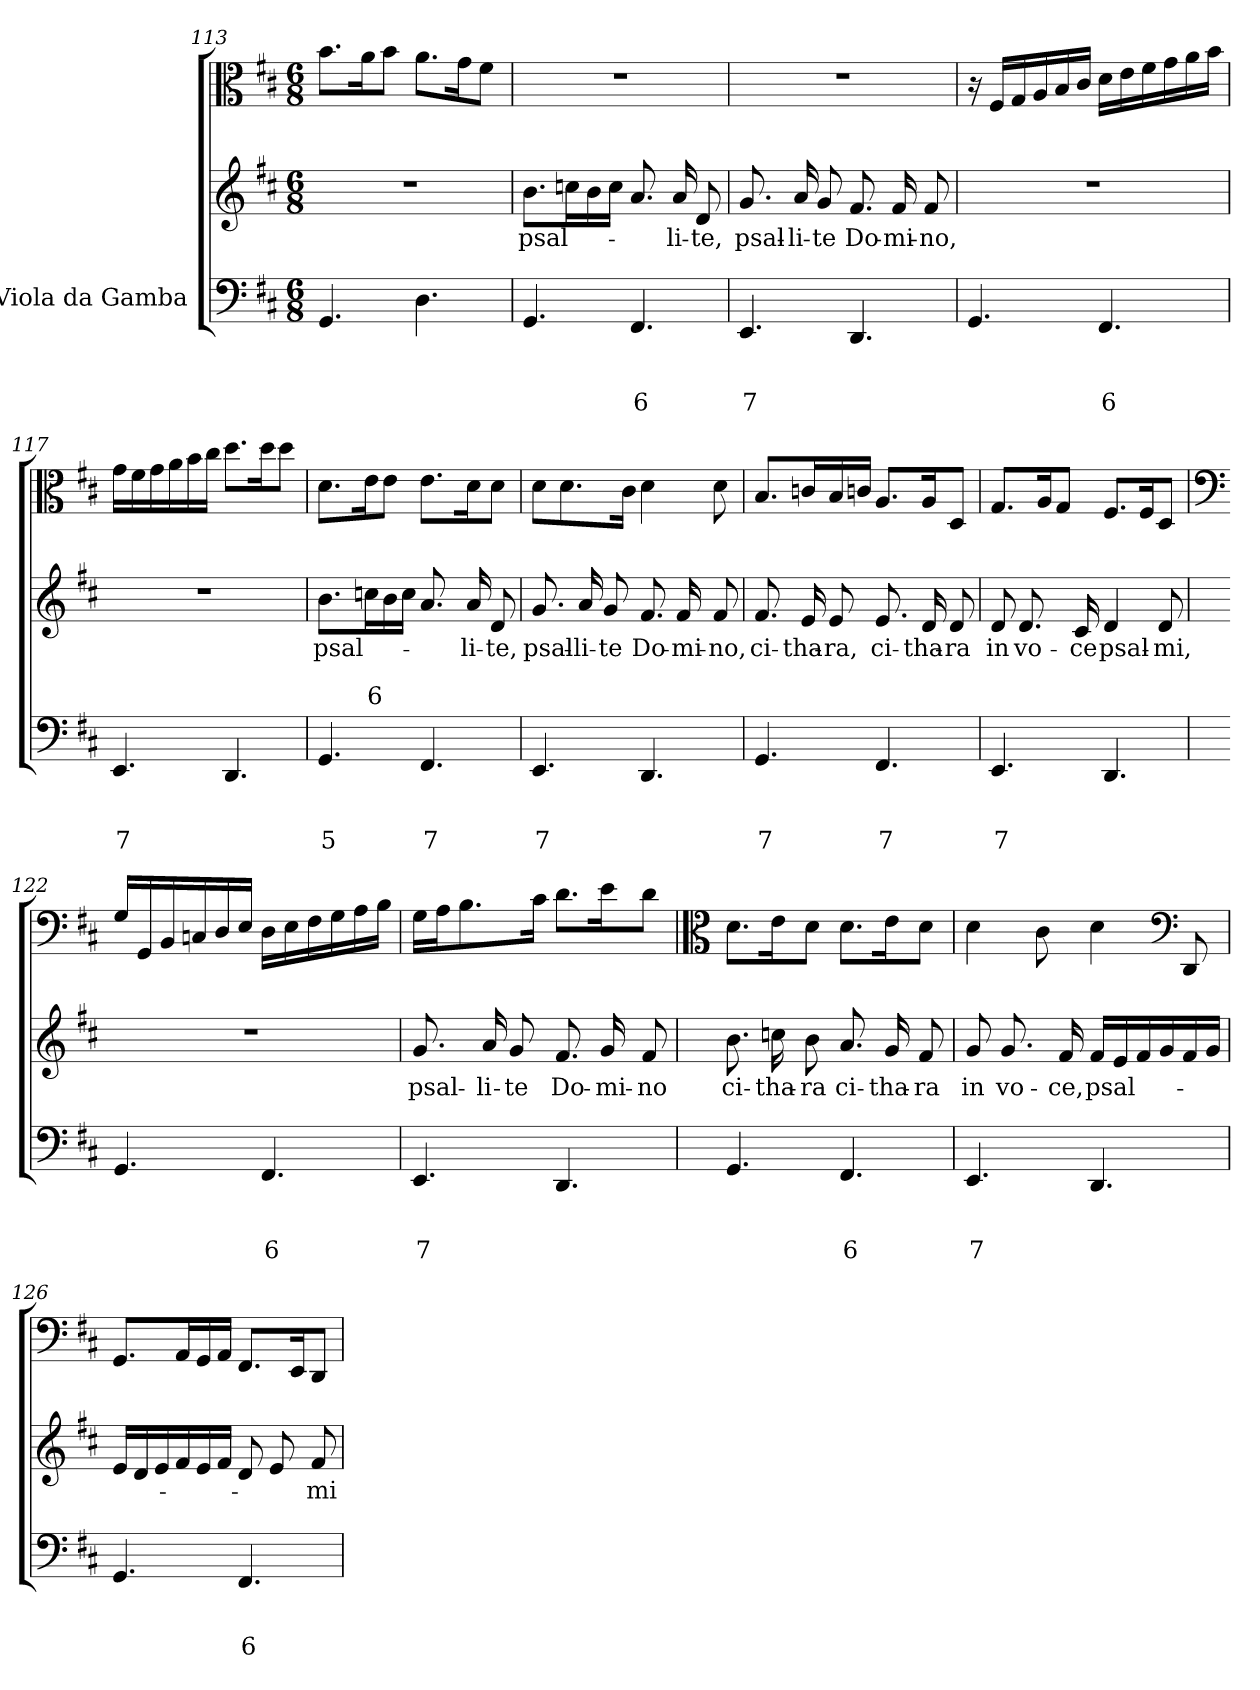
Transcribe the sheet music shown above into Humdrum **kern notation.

**kern	**text	**text	**text	**kern	**text	**text	**text	**kern
*part1	*part1	*part1	*part1	*part1	*part1	*part1	*part1	*part1
*staff3	*staff3	*staff3	*staff3	*staff2	*staff2	*staff2	*staff2	*staff1
*I"Viola da Gamba	*	*	*	*	*	*	*	*
*clefF4	*	*	*	*clefG2	*	*	*	*clefC3
*k[f#c#]	*	*	*	*k[f#c#]	*	*	*	*k[f#c#]
*D:	*	*	*	*D:	*	*	*	*D:
*M6/8	*	*	*	*M6/8	*	*	*	*M6/8
=113	=113	=113	=113	=113	=113	=113	=113	=113
4.GG/	.	.	.	2.r	.	.	.	8.b\L
.	.	.	.	.	.	.	.	16a\k
.	.	.	.	.	.	.	.	8b\J
4.D\	.	.	.	.	.	.	.	8.a\L
.	.	.	.	.	.	.	.	16g\k
.	.	.	.	.	.	.	.	8f#\J
=114	=114	=114	=114	=114	=114	=114	=114	=114
!	!	!	!	!	!LO:LY:b	!	!	!
4.GG/	.	.	.	8.b\L	psal-	.	.	2.r
.	.	.	.	16ccn\L	.	.	.	.
.	.	.	.	16b\	.	.	.	.
.	.	.	.	16cc\JJ	.	.	.	.
!	!	!	!LO:LY:b	!	!	!	!	!
4.FF#/	.	.	6	8.a/	.	.	.	.
!	!	!	!	!	!LO:LY:b	!	!	!
.	.	.	.	16a/	-li-	.	.	.
!	!	!	!	!	!LO:LY:b	!	!	!
.	.	.	.	8d/	-te,	.	.	.
=115	=115	=115	=115	=115	=115	=115	=115	=115
!	!	!	!LO:LY:b	!	!LO:LY:b	!	!	!
*^	*	*	*	*	*	*	*	*
4.EE/	8ryy	.	.	7	8.g/	psal-	.	.	2.r
.	8ryy	.	.	.	.	.	.	.	.
!	!	!	!	!	!	!LO:LY:b	!	!	!
.	.	.	.	.	16a/	-li-	.	.	.
!	!	!	!	!	!	!LO:LY:b	!	!	!
.	8ryy	.	.	.	8g/	-te	.	.	.
!	!	!	!	!	!	!LO:LY:b	!	!	!
4.DD/	4.ryy	.	.	.	8.f#/	Do-	.	.	.
!	!	!	!	!	!	!LO:LY:b	!	!	!
.	.	.	.	.	16f#/	-mi-	.	.	.
!	!	!	!	!	!	!LO:LY:b	!	!	!
.	.	.	.	.	8f#/	-no,	.	.	.
*v	*v	*	*	*	*	*	*	*	*
!!LO:LB:g=z
=116	=116	=116	=116	=116	=116	=116	=116	=116
4.GG/	.	.	.	2.r	.	.	.	16r
.	.	.	.	.	.	.	.	16F#/LL
.	.	.	.	.	.	.	.	16G/
.	.	.	.	.	.	.	.	16A/
.	.	.	.	.	.	.	.	16B/
.	.	.	.	.	.	.	.	16c#/JJ
!	!	!	!LO:LY:b	!	!	!	!	!
4.FF#/	.	.	6	.	.	.	.	16d\LL
.	.	.	.	.	.	.	.	16e\
.	.	.	.	.	.	.	.	16f#\
.	.	.	.	.	.	.	.	16g\
.	.	.	.	.	.	.	.	16a\
.	.	.	.	.	.	.	.	16b\JJ
=117	=117	=117	=117	=117	=117	=117	=117	=117
!	!	!	!LO:LY:b	!	!	!	!	!
*^	*	*	*	*	*	*	*	*
4.EE/	8ryy	.	.	7	2.r	.	.	.	16g\LL
.	.	.	.	.	.	.	.	.	16f#\
.	8ryy	.	.	.	.	.	.	.	16g\
.	.	.	.	.	.	.	.	.	16a\
.	8ryy	.	.	.	.	.	.	.	16b\
.	.	.	.	.	.	.	.	.	16cc#\JJ
4.DD/	4.ryy	.	.	.	.	.	.	.	8.dd\L
.	.	.	.	.	.	.	.	.	16dd\k
.	.	.	.	.	.	.	.	.	8dd\J
=118	=118	=118	=118	=118	=118	=118	=118	=118	=118
!	!	!	!	!LO:LY:b	!	!LO:LY:b	!	!	!
4.GG/	8ryy	.	.	5	8.b\L	psal-	.	.	8.d\L
.	8ryy	.	.	.	.	.	.	.	.
!	!	!	!	!	!	!	!	!LO:LY:b	!
.	.	.	.	.	16ccn\L	.	.	6	16e\k
.	8ryy	.	.	.	16b\	.	.	.	8e\J
.	.	.	.	.	16cc\JJ	.	.	.	.
!	!	!	!	!LO:LY:b	!	!	!	!	!
4.FF#/	8ryy	.	.	7	8.a/	.	.	.	8.e\L
.	8ryy	.	.	.	.	.	.	.	.
!	!	!	!	!	!	!LO:LY:b	!	!	!
.	.	.	.	.	16a/	-li-	.	.	16d\k
!	!	!	!	!	!	!LO:LY:b	!	!	!
.	8ryy	.	.	.	8d/	-te,	.	.	8d\J
=119	=119	=119	=119	=119	=119	=119	=119	=119	=119
!	!	!	!	!LO:LY:b	!	!LO:LY:b	!	!	!
4.EE/	8ryy	.	.	7	8.g/	psal-	.	.	8d\L
.	8ryy	.	.	.	.	.	.	.	8.d\
!	!	!	!	!	!	!LO:LY:b	!	!	!
.	.	.	.	.	16a/	-li-	.	.	.
!	!	!	!	!	!	!LO:LY:b	!	!	!
.	8ryy	.	.	.	8g/	-te	.	.	.
.	.	.	.	.	.	.	.	.	16c#\Jk
!	!	!	!	!	!	!LO:LY:b	!	!	!
4.DD/	4.ryy	.	.	.	8.f#/	Do-	.	.	4d\
!	!	!	!	!	!	!LO:LY:b	!	!	!
.	.	.	.	.	16f#/	-mi-	.	.	.
!	!	!	!	!	!	!LO:LY:b	!	!	!
.	.	.	.	.	8f#/	-no,	.	.	8d\
!!LO:PB:g=z
=120	=120	=120	=120	=120	=120	=120	=120	=120	=120
!	!	!	!	!LO:LY:b	!	!LO:LY:b	!	!	!
4.GG/	8ryy	.	.	7	8.f#/	ci-	.	.	8.B/L
.	8ryy	.	.	.	.	.	.	.	.
!	!	!	!	!	!	!LO:LY:b	!	!	!
.	.	.	.	.	16e/	-tha-	.	.	16cn/L
!	!	!	!	!	!	!LO:LY:b	!	!	!
.	8ryy	.	.	.	8e/	-ra,	.	.	16B/
.	.	.	.	.	.	.	.	.	16cn/JJ
!	!	!	!	!LO:LY:b	!	!LO:LY:b	!	!	!
4.FF#/	8ryy	.	.	7	8.e/	ci-	.	.	8.A/L
.	8ryy	.	.	.	.	.	.	.	.
!	!	!	!	!	!	!LO:LY:b	!	!	!
.	.	.	.	.	16d/	-tha-	.	.	16A/k
!	!	!	!	!	!	!LO:LY:b	!	!	!
.	8ryy	.	.	.	8d/	-ra	.	.	8D/J
=121	=121	=121	=121	=121	=121	=121	=121	=121	=121
!	!	!	!	!LO:LY:b	!	!LO:LY:b	!	!	!
4.EE/	8ryy	.	.	7	8d/	in	.	.	8.G/L
!	!	!	!	!	!	!LO:LY:b	!	!	!
.	8ryy	.	.	.	8.d/	vo-	.	.	.
.	.	.	.	.	.	.	.	.	16A/k
.	8ryy	.	.	.	.	.	.	.	8G/J
!	!	!	!	!	!	!LO:LY:b	!	!	!
.	.	.	.	.	16c#/	-ce	.	.	.
!	!	!	!	!	!	!LO:LY:b	!	!	!
4.DD/	4.ryy	.	.	.	4d/	psal-	.	.	8.F#/L
.	.	.	.	.	.	.	.	.	16F#/k
!	!	!	!	!	!	!LO:LY:b	!	!	!
.	.	.	.	.	8d/	-mi,	.	.	8D/J
*v	*v	*	*	*	*	*	*	*	*
=122	=122	=122	=122	=122	=122	=122	=122	=122
*	*	*	*	*	*	*	*	*clefF4
4.GG/	.	.	.	2.r	.	.	.	16G/LL
.	.	.	.	.	.	.	.	16GG/
.	.	.	.	.	.	.	.	16BB/
.	.	.	.	.	.	.	.	16Cn/
.	.	.	.	.	.	.	.	16D/
.	.	.	.	.	.	.	.	16E/JJ
!	!	!	!LO:LY:b	!	!	!	!	!
4.FF#/	.	.	6	.	.	.	.	16D\LL
.	.	.	.	.	.	.	.	16E\
.	.	.	.	.	.	.	.	16F#\
.	.	.	.	.	.	.	.	16G\
.	.	.	.	.	.	.	.	16A\
.	.	.	.	.	.	.	.	16B\JJ
=123	=123	=123	=123	=123	=123	=123	=123	=123
!	!	!	!LO:LY:b	!	!LO:LY:b	!	!	!
*^	*	*	*	*	*	*	*	*
4.EE/	8ryy	.	.	7	8.g/	psal-	.	.	16G\LL
.	.	.	.	.	.	.	.	.	16A\J
.	8ryy	.	.	.	.	.	.	.	8.B\
!	!	!	!	!	!	!LO:LY:b	!	!	!
.	.	.	.	.	16a/	-li-	.	.	.
!	!	!	!	!	!	!LO:LY:b	!	!	!
.	8ryy	.	.	.	8g/	-te	.	.	.
.	.	.	.	.	.	.	.	.	16c#\Jk
!	!	!	!	!	!	!LO:LY:b	!	!	!
4.DD/	4.ryy	.	.	.	8.f#/	Do-	.	.	8.d\L
!	!	!	!	!	!	!LO:LY:b	!	!	!
.	.	.	.	.	16g/	-mi-	.	.	16e\k
!	!	!	!	!	!	!LO:LY:b	!	!	!
.	.	.	.	.	8f#/	-no	.	.	8d\J
*v	*v	*	*	*	*	*	*	*	*
!!LO:LB:g=z
=124	=124	=124	=124	=124	=124	=124	=124	=124
*	*	*	*	*	*	*	*	*clefC3
!	!	!	!	!	!LO:LY:b	!	!	!
4.GG/	.	.	.	8.b\	ci-	.	.	8.d\L
!	!	!	!	!	!LO:LY:b	!	!	!
.	.	.	.	16ccn\	-tha-	.	.	16e\k
!	!	!	!	!	!LO:LY:b	!	!	!
.	.	.	.	8b\	-ra	.	.	8d\J
!	!	!	!LO:LY:b	!	!LO:LY:b	!	!	!
4.FF#/	.	.	6	8.a/	ci-	.	.	8.d\L
!	!	!	!	!	!LO:LY:b	!	!	!
.	.	.	.	16g/	-tha-	.	.	16e\k
!	!	!	!	!	!LO:LY:b	!	!	!
.	.	.	.	8f#/	-ra	.	.	8d\J
=125	=125	=125	=125	=125	=125	=125	=125	=125
!	!	!	!LO:LY:b	!	!LO:LY:b	!	!	!
*^	*	*	*	*	*	*	*	*
4.EE/	8ryy	.	.	7	8g/	in	.	.	4d\
!	!	!	!	!	!	!LO:LY:b	!	!	!
.	8ryy	.	.	.	8.g/	vo-	.	.	.
.	8ryy	.	.	.	.	.	.	.	8c#\
!	!	!	!	!	!	!LO:LY:b	!	!	!
.	.	.	.	.	16f#/	-ce,	.	.	.
!	!	!	!	!	!	!LO:LY:b	!	!	!
4.DD/	4.ryy	.	.	.	16f#/LL	psal-	.	.	4d\
.	.	.	.	.	16e/	.	.	.	.
.	.	.	.	.	16f#/	.	.	.	.
.	.	.	.	.	16g/	.	.	.	.
*	*	*	*	*	*	*	*	*	*clefF4
.	.	.	.	.	16f#/	.	.	.	8DD/
.	.	.	.	.	16g/JJ	.	.	.	.
*v	*v	*	*	*	*	*	*	*	*
=126	=126	=126	=126	=126	=126	=126	=126	=126
4.GG/	.	.	.	16e/LL	.	.	.	8.GG/L
.	.	.	.	16d/	.	.	.	.
.	.	.	.	16e/	.	.	.	.
.	.	.	.	16f#/	.	.	.	16AA/L
.	.	.	.	16e/	.	.	.	16GG/
.	.	.	.	16f#/JJ	.	.	.	16AA/JJ
!	!	!	!LO:LY:b	!	!	!	!	!
4.FF#/	.	.	6	8d/	.	.	.	8.FF#/L
.	.	.	.	8e/	.	.	.	.
.	.	.	.	.	.	.	.	16EE/k
!	!	!	!	!	!LO:LY:b	!	!	!
.	.	.	.	8f#/	-mi	.	.	8DD/J
=	=	=	=	=	=	=	=	=
*-	*-	*-	*-	*-	*-	*-	*-	*-
